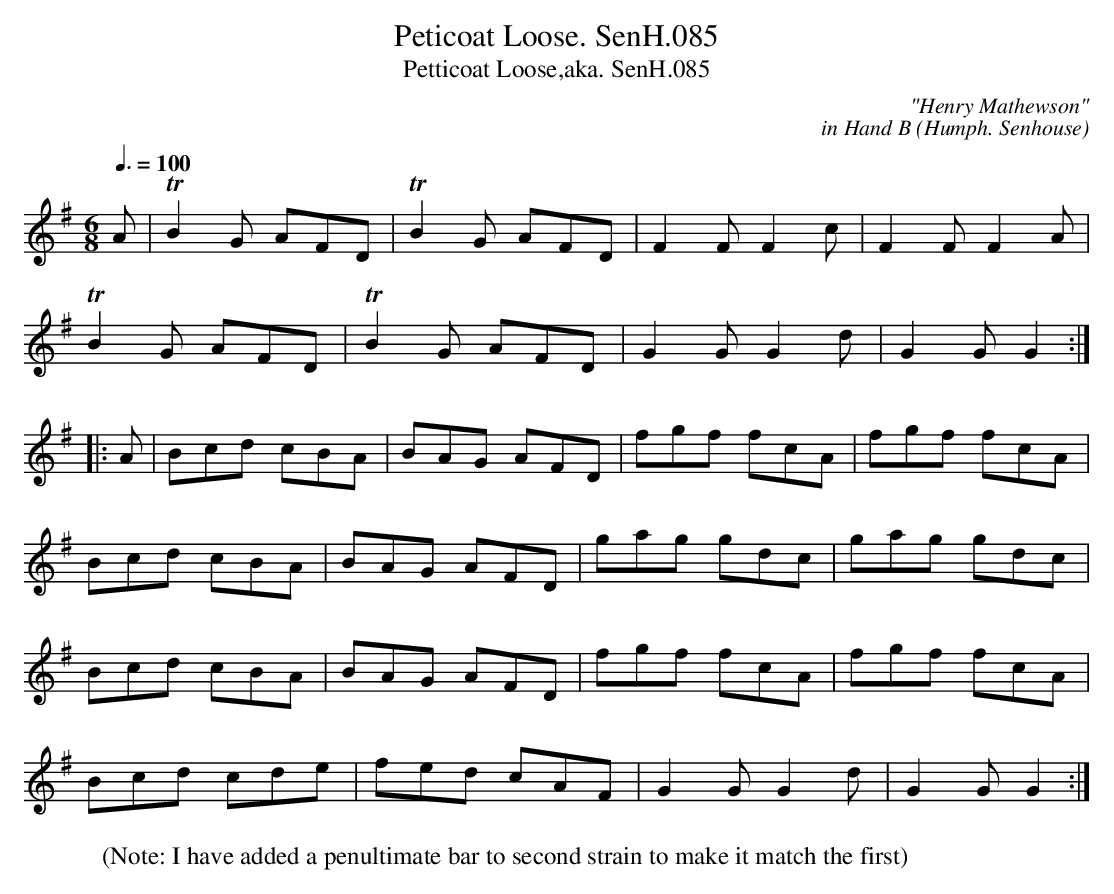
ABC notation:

X:1
T:Peticoat Loose. SenH.085
C:"Henry Mathewson"
C:in Hand B (Humph. Senhouse)
T:Petticoat Loose,aka. SenH.085
Q:3/8=100
M:6/8
L:1/8
K:G
A | TB2G AFD | TB2G AFD | F2FF2c |F2FF2A |
TB2G AFD | TB2G AFD | G2GG2d | G2GG2 :|
|: A |Bcd cBA | BAG AFD | fgf fcA | fgf fcA |
Bcd cBA | BAG AFD | gag gdc | gag gdc |
Bcd cBA | BAG AFD | fgf fcA | fgf fcA |
Bcd cde | fed cAF | G2GG2d | G2GG2 :|
W:(Note: I have added a penultimate bar to second strain to make it match the first)
